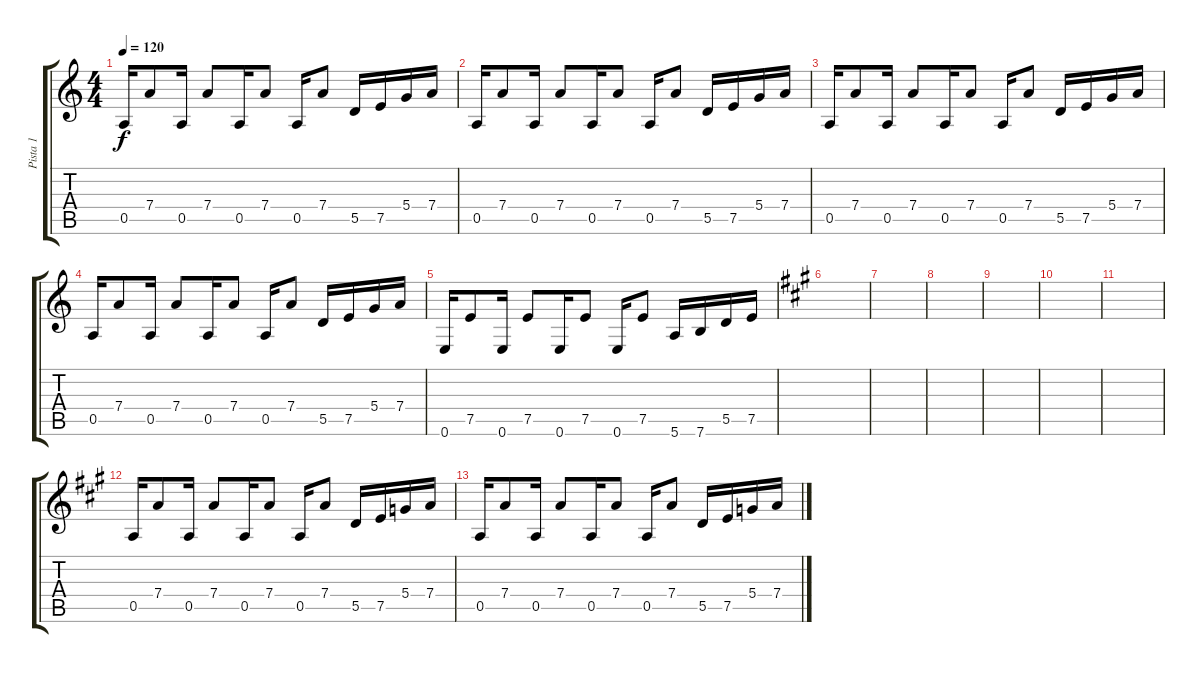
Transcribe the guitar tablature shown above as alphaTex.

\track ("Pista 1" "Pista 1") {instrument distortionguitar}
\staff {score tabs}
\tuning (E4 B3 G3 D3 A2 E2) {hide}
\ts (4 4)
\tempo 120
\clef g2
\ks c
0.5.16{dy f} 7.4.8 0.5.16 7.4.8 0.5.16 7.4.8 0.5.16 7.4.8 5.5.16 7.5.16 5.4.16 7.4.16 |
0.5.16 7.4.8 0.5.16 7.4.8 0.5.16 7.4.8 0.5.16 7.4.8 5.5.16 7.5.16 5.4.16 7.4.16 |
0.5.16 7.4.8 0.5.16 7.4.8 0.5.16 7.4.8 0.5.16 7.4.8 5.5.16 7.5.16 5.4.16 7.4.16 |
0.5.16 7.4.8 0.5.16 7.4.8 0.5.16 7.4.8 0.5.16 7.4.8 5.5.16 7.5.16 5.4.16 7.4.16 |
0.6.16 7.5.8 0.6.16 7.5.8 0.6.16 7.5.8 0.6.16 7.5.8 5.6.16 7.6.16 5.5.16 7.5.16 |
\ks a
|
|
|
|
|
|
0.5.16 7.4.8 0.5.16 7.4.8 0.5.16 7.4.8 0.5.16 7.4.8 5.5.16 7.5.16 5.4.16 7.4.16 |
0.5.16 7.4.8 0.5.16 7.4.8 0.5.16 7.4.8 0.5.16 7.4.8 5.5.16 7.5.16 5.4.16 7.4.16
